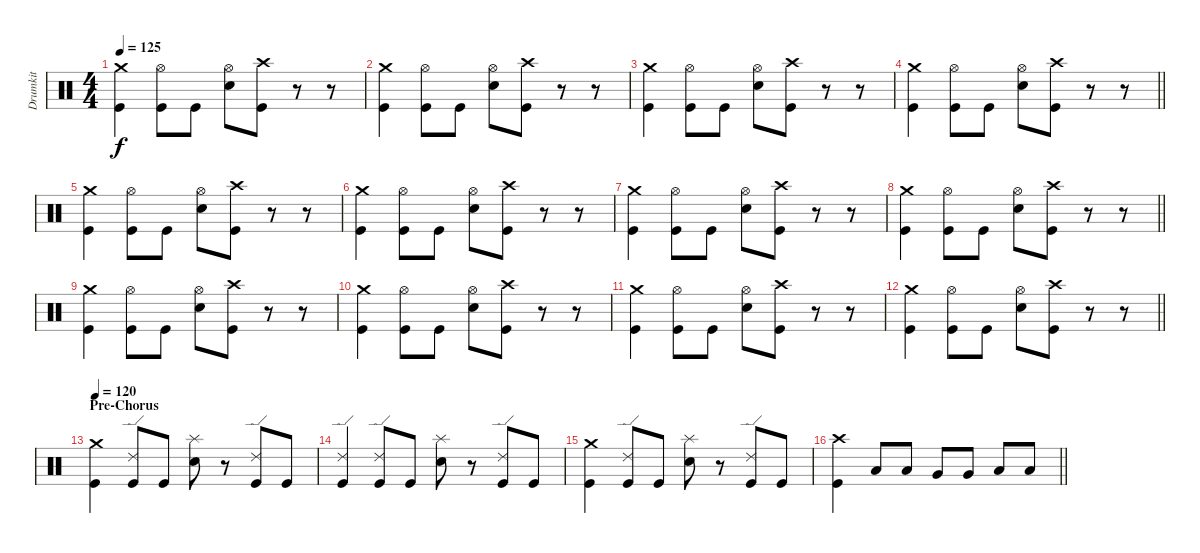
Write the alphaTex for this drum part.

\track ("Drumkit" "Drumkit") {instrument percussion}
\staff {score}
\articulation defaults
\ts (4 4)
\tempo 125
\clef neutral
\ks c
("Crash medium (hit)" "Kick (hit)").4{dy f} ("Hi-Hat (open)" "Kick (hit)").8 "Kick (hit)".8 ("Hi-Hat (open)" "Snare (hit) 2").8 ("Crash high (hit)" "Kick (hit)").8 r.8 r.8 |
("Crash medium (hit)" "Kick (hit)").4 ("Hi-Hat (open)" "Kick (hit)").8 "Kick (hit)".8 ("Hi-Hat (open)" "Snare (hit) 2").8 ("Crash high (hit)" "Kick (hit)").8 r.8 r.8 |
("Crash medium (hit)" "Kick (hit)").4 ("Hi-Hat (open)" "Kick (hit)").8 "Kick (hit)".8 ("Hi-Hat (open)" "Snare (hit) 2").8 ("Crash high (hit)" "Kick (hit)").8 r.8 r.8 |
\barLineRight lightlight
("Crash medium (hit)" "Kick (hit)").4 ("Hi-Hat (open)" "Kick (hit)").8 "Kick (hit)".8 ("Hi-Hat (open)" "Snare (hit) 2").8 ("Crash high (hit)" "Kick (hit)").8 r.8 r.8 |
("Crash medium (hit)" "Kick (hit)").4 ("Hi-Hat (open)" "Kick (hit)").8 "Kick (hit)".8 ("Hi-Hat (open)" "Snare (hit) 2").8 ("Crash high (hit)" "Kick (hit)").8 r.8 r.8 |
("Crash medium (hit)" "Kick (hit)").4 ("Hi-Hat (open)" "Kick (hit)").8 "Kick (hit)".8 ("Hi-Hat (open)" "Snare (hit) 2").8 ("Crash high (hit)" "Kick (hit)").8 r.8 r.8 |
("Crash medium (hit)" "Kick (hit)").4 ("Hi-Hat (open)" "Kick (hit)").8 "Kick (hit)".8 ("Hi-Hat (open)" "Snare (hit) 2").8 ("Crash high (hit)" "Kick (hit)").8 r.8 r.8 |
\barLineRight lightlight
("Crash medium (hit)" "Kick (hit)").4 ("Hi-Hat (open)" "Kick (hit)").8 "Kick (hit)".8 ("Hi-Hat (open)" "Snare (hit) 2").8 ("Crash high (hit)" "Kick (hit)").8 r.8 r.8 |
("Crash medium (hit)" "Kick (hit)").4 ("Hi-Hat (open)" "Kick (hit)").8 "Kick (hit)".8 ("Hi-Hat (open)" "Snare (hit) 2").8 ("Crash high (hit)" "Kick (hit)").8 r.8 r.8 |
("Crash medium (hit)" "Kick (hit)").4 ("Hi-Hat (open)" "Kick (hit)").8 "Kick (hit)".8 ("Hi-Hat (open)" "Snare (hit) 2").8 ("Crash high (hit)" "Kick (hit)").8 r.8 r.8 |
("Crash medium (hit)" "Kick (hit)").4 ("Hi-Hat (open)" "Kick (hit)").8 "Kick (hit)".8 ("Hi-Hat (open)" "Snare (hit) 2").8 ("Crash high (hit)" "Kick (hit)").8 r.8 r.8 |
\barLineRight lightlight
("Crash medium (hit)" "Kick (hit)").4 ("Hi-Hat (open)" "Kick (hit)").8 "Kick (hit)".8 ("Hi-Hat (open)" "Snare (hit) 2").8 ("Crash high (hit)" "Kick (hit)").8 r.8 r.8 |
\section ("" "Pre-Chorus")
\tempo 120
("Crash medium (hit)" "Kick (hit)").4 ("Ride (edge) 2" "Kick (hit)").8 "Kick (hit)".8 ("Splash (hit)" "Snare (hit) 2").8 r.8 ("Ride (edge) 2" "Kick (hit)").8 "Kick (hit)".8 |
("Ride (edge) 2" "Kick (hit)").4 ("Ride (edge) 2" "Kick (hit)").8 "Kick (hit)".8 ("Splash (hit)" "Snare (hit) 2").8 r.8 ("Ride (edge) 2" "Kick (hit)").8 "Kick (hit)".8 |
("Crash medium (hit)" "Kick (hit)").4 ("Ride (edge) 2" "Kick (hit)").8 "Kick (hit)".8 ("Splash (hit)" "Snare (hit) 2").8 r.8 ("Ride (edge) 2" "Kick (hit)").8 "Kick (hit)".8 |
\barLineRight lightlight
("Crash high (hit)" "Kick (hit)").4 "Low Floor Tom (hit)".8 "Low Floor Tom (hit)".8 "Very Low Tom (hit)".8 "Very Low Tom (hit)".8 "Low Tom (hit)".8 "Low Tom (hit)".8
